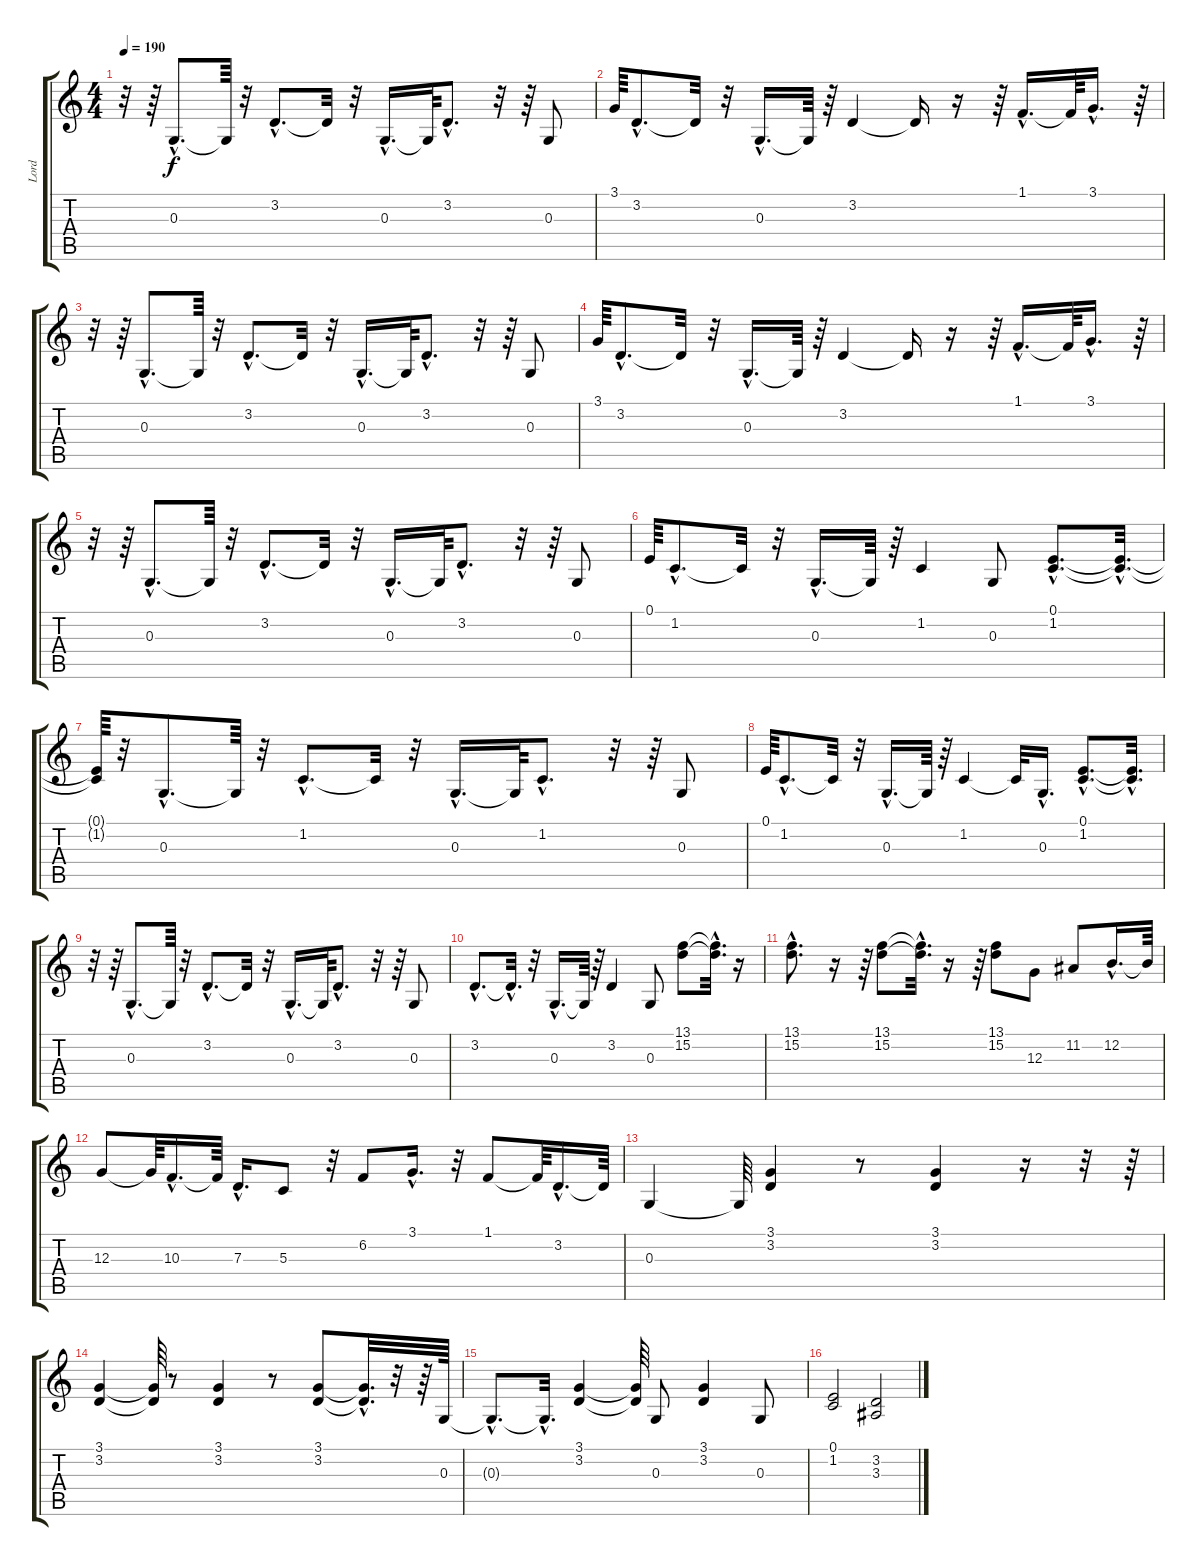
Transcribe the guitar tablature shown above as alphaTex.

\track ("Lord" "Lord") {instrument rockorgan}
\staff {score tabs}
\tuning (E4 B3 G3 D3 A2 E2) {hide}
\ts (4 4)
\tempo 190
\clef g2
\ks c
r.32{dy f} r.64 0.3{hac}.8{d} 0.3{t}.64 r.32 3.2{hac}.8{d} 3.2{t}.32 r.32 0.3{hac}.16{d} 0.3{t}.64 3.2{hac}.8{d} r.32 r.64 0.3.8 |
3.1.64 3.2{hac}.8{d} 3.2{t}.32 r.32 0.3{hac}.16{d} 0.3{t}.64 r.64 3.2.4 3.2{t}.16 r.16 r.64 1.1{hac}.16{d} 1.1{t}.64 3.1{hac}.16{d} r.64 |
r.32 r.64 0.3{hac}.8{d} 0.3{t}.64 r.32 3.2{hac}.8{d} 3.2{t}.32 r.32 0.3{hac}.16{d} 0.3{t}.64 3.2{hac}.8{d} r.32 r.64 0.3.8 |
3.1.64 3.2{hac}.8{d} 3.2{t}.32 r.32 0.3{hac}.16{d} 0.3{t}.64 r.64 3.2.4 3.2{t}.16 r.16 r.64 1.1{hac}.16{d} 1.1{t}.64 3.1{hac}.16{d} r.64 |
r.32 r.64 0.3{hac}.8{d} 0.3{t}.64 r.32 3.2{hac}.8{d} 3.2{t}.32 r.32 0.3{hac}.16{d} 0.3{t}.64 3.2{hac}.8{d} r.32 r.64 0.3.8 |
0.1.64 1.2{hac}.8{d} 1.2{t}.32 r.32 0.3{hac}.16{d} 0.3{t}.64 r.64 1.2.4 0.3.8 (0.1{hac} 1.2{hac}).8{d} (0.1{hac t} 1.2{hac t}).32{d} |
(0.1{t} 1.2{t}).64 r.32 0.3{hac}.8{d} 0.3{t}.64 r.32 1.2{hac}.8{d} 1.2{t}.32 r.32 0.3{hac}.16{d} 0.3{t}.64 1.2{hac}.8{d} r.32 r.64 0.3.8 |
0.1.64 1.2{hac}.8{d} 1.2{t}.32 r.32 0.3{hac}.16{d} 0.3{t}.64 r.64 1.2.4 1.2{t}.32 0.3{hac}.16{d} (0.1{hac} 1.2{hac}).8{d} (0.1{hac t} 1.2{hac t}).32{d} |
r.32 r.64 0.3{hac}.8{d} 0.3{t}.64 r.32 3.2{hac}.8{d} 3.2{t}.32 r.32 0.3{hac}.16{d} 0.3{t}.64 3.2{hac}.8{d} r.32 r.64 0.3.8 |
3.2{hac}.8{d} 3.2{hac t}.32{d} r.32 0.3{hac}.16{d} 0.3{t}.64 r.64 3.2.4 0.3.8 (13.1 15.2).8 (13.1{hac t} 15.2{hac t}).32{d} r.16 |
(13.1{hac} 15.2{hac}).8{d} r.16 r.64 (13.1 15.2).8 (13.1{hac t} 15.2{hac t}).32{d} r.16 r.64 (13.1 15.2).8 12.3.8 11.2.8 12.2{hac}.16{d} 12.2{t}.64 |
12.3.8 12.3{t}.64 10.3{hac}.16{d} 10.3{t}.64 7.3{hac}.16{d} 5.3.8 r.32 6.2.8 3.1{hac}.16{d} r.32 1.1.8 1.1{t}.64 3.2{hac}.16{d} 3.2{t}.64 |
0.3.4 0.3{t}.64 (3.1 3.2).4 r.8 (3.1 3.2).4 r.16 r.32 r.64 |
(3.1 3.2).4 (3.1{t} 3.2{t}).64 r.8 (3.1 3.2).4 r.8 (3.1 3.2).8 (3.1{hac t} 3.2{hac t}).32{d} r.32 r.64 0.3.64 |
0.3{hac t}.8{d} 0.3{hac t}.32{d} (3.1 3.2).4 (3.1{t} 3.2{t}).64 0.3.8 (3.1 3.2).4 0.3.8 |
(0.1 1.2).2 (3.2 3.3).2
